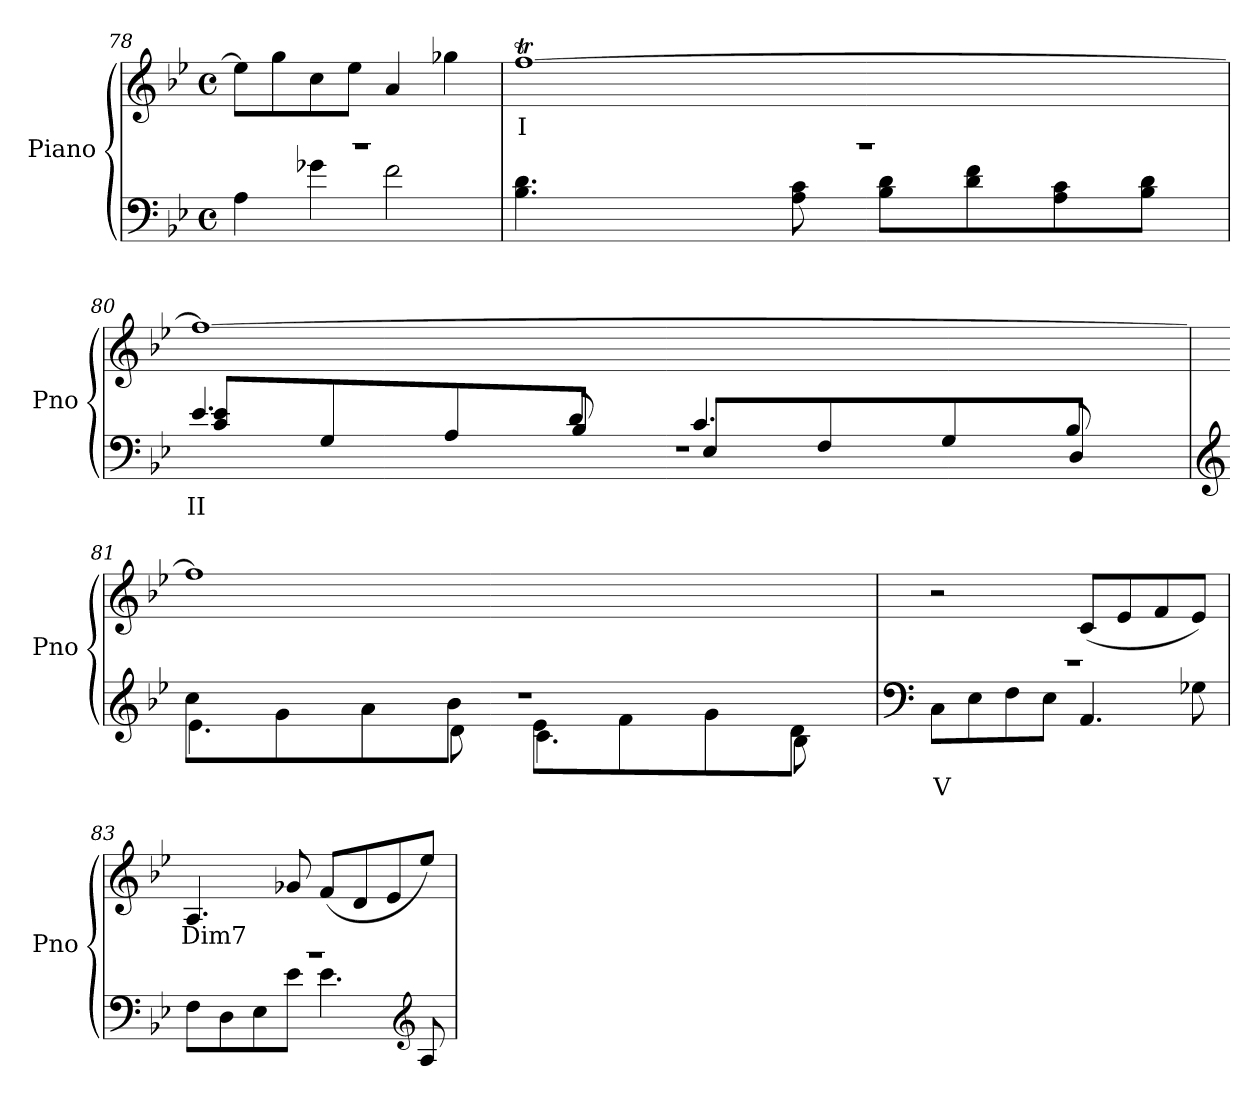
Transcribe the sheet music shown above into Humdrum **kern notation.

**kern	**text	**kern	**text
*part1	*part1	*part1	*part1
*staff2	*staff2	*staff1	*staff1
*I"Piano	*	*	*
*I'Pno	*	*	*
!!LO:PB:g=z
*clefF4	*	*clefG2	*
*k[b-e-]	*	*k[b-e-]	*
*M4/4	*	*M4/4	*
*met(c)	*	*met(c)	*
=78	=78	=78	=78
*^	*	*	*
1r	4A\	.	8ee-\L]	.
.	.	.	8gg\	.
.	4g-X\	.	8cc\	.
.	.	.	8ee-\J	.
.	2f\	.	4a/	.
.	.	.	4gg-X\	.
!!LO:LB:g=z
=79	=79	=79	=79	=79
!	!	!	!	!LO:LY:b
*	*	*	*^	*
1r	4.B-\ 4.d\	.	[1ffT	32ryy	I
.	.	.	.	32ggnyy	.
.	.	.	.	32ffyy	.
.	.	.	.	32ggyy	.
.	.	.	.	32ffyy	.
.	.	.	.	32ggyy	.
.	.	.	.	32ffyy	.
.	.	.	.	32ggyy	.
.	.	.	.	32ffyy	.
.	.	.	.	32ggyy	.
.	.	.	.	32ffyy	.
.	.	.	.	32ggyy	.
.	8A\ 8c\	.	.	32ffyy	.
.	.	.	.	32ggyy	.
.	.	.	.	32ffyy	.
.	.	.	.	32ggyy	.
.	8B-\ 8d\L	.	.	32ffyy	.
.	.	.	.	32ggyy	.
.	.	.	.	32ffyy	.
.	.	.	.	32ggyy	.
.	8d\ 8f\	.	.	32ffyy	.
.	.	.	.	32ggyy	.
.	.	.	.	32ffyy	.
.	.	.	.	32ggyy	.
.	8A\ 8c\	.	.	32ffyy	.
.	.	.	.	32ggyy	.
.	.	.	.	32ffyy	.
.	.	.	.	32ggyy	.
.	8B-\ 8d\J	.	.	32ffyy	.
.	.	.	.	32ggyy	.
.	.	.	.	32ffyy	.
.	.	.	.	32ggyy	.
!!LO:PB:g=z	!!
=80	=80	=80	=80	=80	=80
*	*^	*	*	*	*
!	!	!	!LO:LY:b	!	!	!
1r	4.e-/	8c/ 8e-/L	II	1ff_	32ryy	.
.	.	.	.	.	32ggyy	.
.	.	.	.	.	32ffyy	.
.	.	.	.	.	32ggyy	.
.	.	8G/	.	.	32ffyy	.
.	.	.	.	.	32ggyy	.
.	.	.	.	.	32ffyy	.
.	.	.	.	.	32ggyy	.
.	.	8A/	.	.	32ffyy	.
.	.	.	.	.	32ggyy	.
.	.	.	.	.	32ffyy	.
.	.	.	.	.	32ggyy	.
.	8d/	8B-/J	.	.	32ffyy	.
.	.	.	.	.	32ggyy	.
.	.	.	.	.	32ffyy	.
.	.	.	.	.	32ggyy	.
.	4.c/	8E-/L	.	.	32ffyy	.
.	.	.	.	.	32ggyy	.
.	.	.	.	.	32ffyy	.
.	.	.	.	.	32ggyy	.
.	.	8F/	.	.	32ffyy	.
.	.	.	.	.	32ggyy	.
.	.	.	.	.	32ffyy	.
.	.	.	.	.	32ggyy	.
.	.	8G/	.	.	32ffyy	.
.	.	.	.	.	32ggyy	.
.	.	.	.	.	32ffyy	.
.	.	.	.	.	32ggyy	.
.	8B-/	8D/J	.	.	32ffyy	.
.	.	.	.	.	32ggyy	.
.	.	.	.	.	32ffyy	.
.	.	.	.	.	32ggyy	.
!!LO:LB:g=z	!!
=81	=81	=81	=81	=81	=81	=81
*clefG2	*	*	*	*	*	*
1r	8cc\L	4.e-\	.	1ff]	32ryy	.
.	.	.	.	.	32ggyy	.
.	.	.	.	.	32ffyy	.
.	.	.	.	.	32ggyy	.
.	8g\	.	.	.	32ffyy	.
.	.	.	.	.	32ggyy	.
.	.	.	.	.	32ffyy	.
.	.	.	.	.	32ggyy	.
.	8a\	.	.	.	32ffyy	.
.	.	.	.	.	32ggyy	.
.	.	.	.	.	32ffyy	.
.	.	.	.	.	32ggyy	.
.	8b-\J	8d\	.	.	32ffyy	.
.	.	.	.	.	32ggyy	.
.	.	.	.	.	32ffyy	.
.	.	.	.	.	32ggyy	.
.	8e-\L	4.c\	.	.	32ffyy	.
.	.	.	.	.	32ggyy	.
.	.	.	.	.	32ffyy	.
.	.	.	.	.	32ggyy	.
.	8f\	.	.	.	32ffyy	.
.	.	.	.	.	32ggyy	.
.	.	.	.	.	32ffyy	.
.	.	.	.	.	32ggyy	.
.	8g\	.	.	.	32ffyy	.
.	.	.	.	.	32ggyy	.
.	.	.	.	.	32ffyy	.
.	.	.	.	.	32ggyy	.
.	8d\J	8B-\	.	.	32ffyy	.
.	.	.	.	.	32ggyy	.
.	.	.	.	.	32ffTTTyy	.
.	.	.	.	.	32ggyy	.
*v	*v	*v	*	*	*	*
*	*	*v	*v	*
=82	=82	=82	=82
*clefF4	*	*	*
*^	*	*^	*
!	!	!LO:LY:b	!	!	!
*	*	*	*v	*v	*
1r	8C\L	V	2r	.
.	8E-\	.	.	.
.	8F\	.	.	.
.	8E-\J	.	.	.
.	4.AA/	.	(<8c/L	.
.	.	.	8e-/	.
.	.	.	8f/	.
.	8G-X\	.	8e-/J)	.
=83	=83	=83	=83	=83
!	!	!	!	!LO:LY:b
1r	8F\L	.	4.A/	Dim7
.	8D\	.	.	.
.	8E-\	.	.	.
.	8e-\J	.	8g-X/	.
.	4.e-\	.	(>8f/L	.
.	.	.	8d/	.
.	.	.	8e-/	.
*clefG2	*	*	*	*
.	8A/	.	8ee-/J)	.
*v	*v	*	*	*
=	=	=	=
*-	*-	*-	*-
